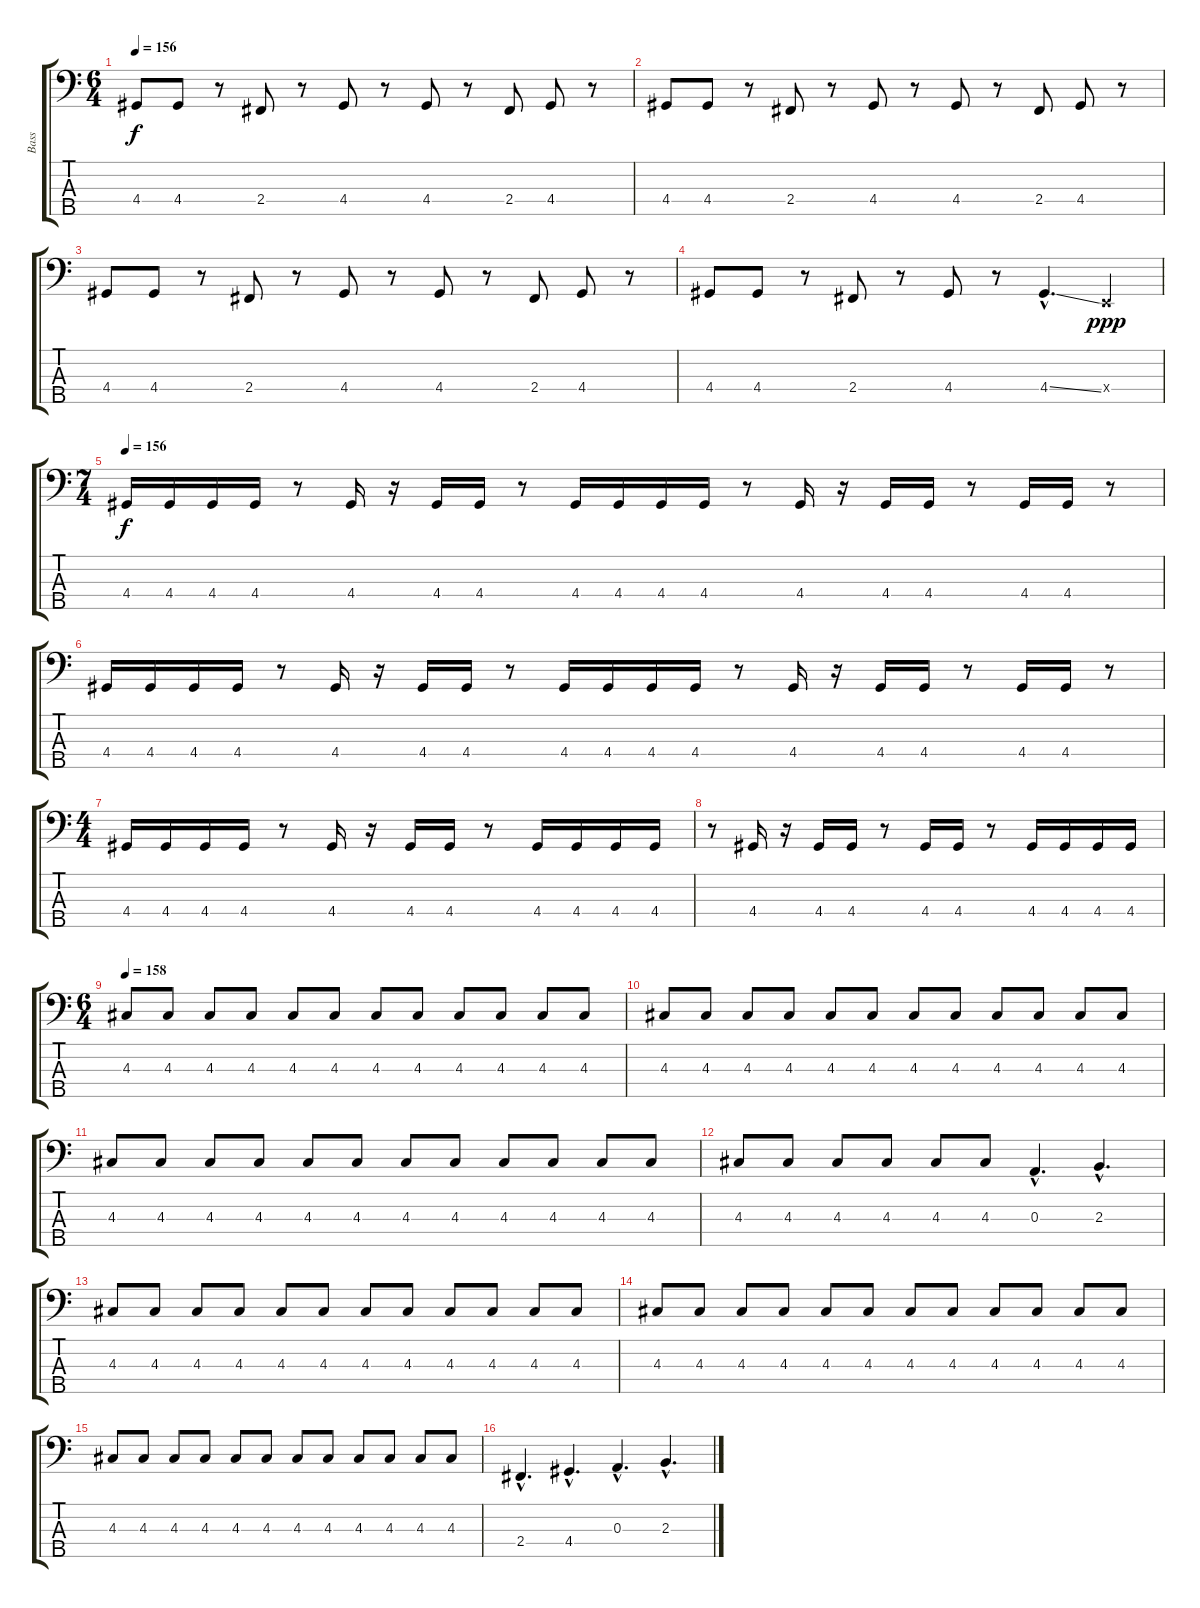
\track ("Bass" "Bass") {instrument electricbassfinger}
\staff {score tabs}
\tuning (G2 D2 A1 E1 B0) {hide}
\ts (6 4)
\tempo 156
\clef f4
\ks c
4.4.8{dy f} 4.4.8 r.8 2.4.8 r.8 4.4.8 r.8 4.4.8 r.8 2.4.8 4.4.8 r.8 |
4.4.8 4.4.8 r.8 2.4.8 r.8 4.4.8 r.8 4.4.8 r.8 2.4.8 4.4.8 r.8 |
4.4.8 4.4.8 r.8 2.4.8 r.8 4.4.8 r.8 4.4.8 r.8 2.4.8 4.4.8 r.8 |
4.4.8 4.4.8 r.8 2.4.8 r.8 4.4.8 r.8 4.4{ss hac}.4{d} 0.4{x}.4{dy ppp} |
\ts (7 4)
\tempo 156
4.4.16{dy f} 4.4.16 4.4.16 4.4.16 r.8 4.4.16 r.16 4.4.16 4.4.16 r.8 4.4.16 4.4.16 4.4.16 4.4.16 r.8 4.4.16 r.16 4.4.16 4.4.16 r.8 4.4.16 4.4.16 r.8 |
4.4.16 4.4.16 4.4.16 4.4.16 r.8 4.4.16 r.16 4.4.16 4.4.16 r.8 4.4.16 4.4.16 4.4.16 4.4.16 r.8 4.4.16 r.16 4.4.16 4.4.16 r.8 4.4.16 4.4.16 r.8 |
\ts (4 4)
4.4.16 4.4.16 4.4.16 4.4.16 r.8 4.4.16 r.16 4.4.16 4.4.16 r.8 4.4.16 4.4.16 4.4.16 4.4.16 |
r.8 4.4.16 r.16 4.4.16 4.4.16 r.8 4.4.16 4.4.16 r.8 4.4.16 4.4.16 4.4.16 4.4.16 |
\ts (6 4)
\tempo 158
4.3.8 4.3.8 4.3.8 4.3.8 4.3.8 4.3.8 4.3.8 4.3.8 4.3.8 4.3.8 4.3.8 4.3.8 |
4.3.8 4.3.8 4.3.8 4.3.8 4.3.8 4.3.8 4.3.8 4.3.8 4.3.8 4.3.8 4.3.8 4.3.8 |
4.3.8 4.3.8 4.3.8 4.3.8 4.3.8 4.3.8 4.3.8 4.3.8 4.3.8 4.3.8 4.3.8 4.3.8 |
4.3.8 4.3.8 4.3.8 4.3.8 4.3.8 4.3.8 0.3{hac}.4{d} 2.3{hac}.4{d} |
4.3.8 4.3.8 4.3.8 4.3.8 4.3.8 4.3.8 4.3.8 4.3.8 4.3.8 4.3.8 4.3.8 4.3.8 |
4.3.8 4.3.8 4.3.8 4.3.8 4.3.8 4.3.8 4.3.8 4.3.8 4.3.8 4.3.8 4.3.8 4.3.8 |
4.3.8 4.3.8 4.3.8 4.3.8 4.3.8 4.3.8 4.3.8 4.3.8 4.3.8 4.3.8 4.3.8 4.3.8 |
2.4{hac}.4{d} 4.4{hac}.4{d} 0.3{hac}.4{d} 2.3{hac}.4{d}
